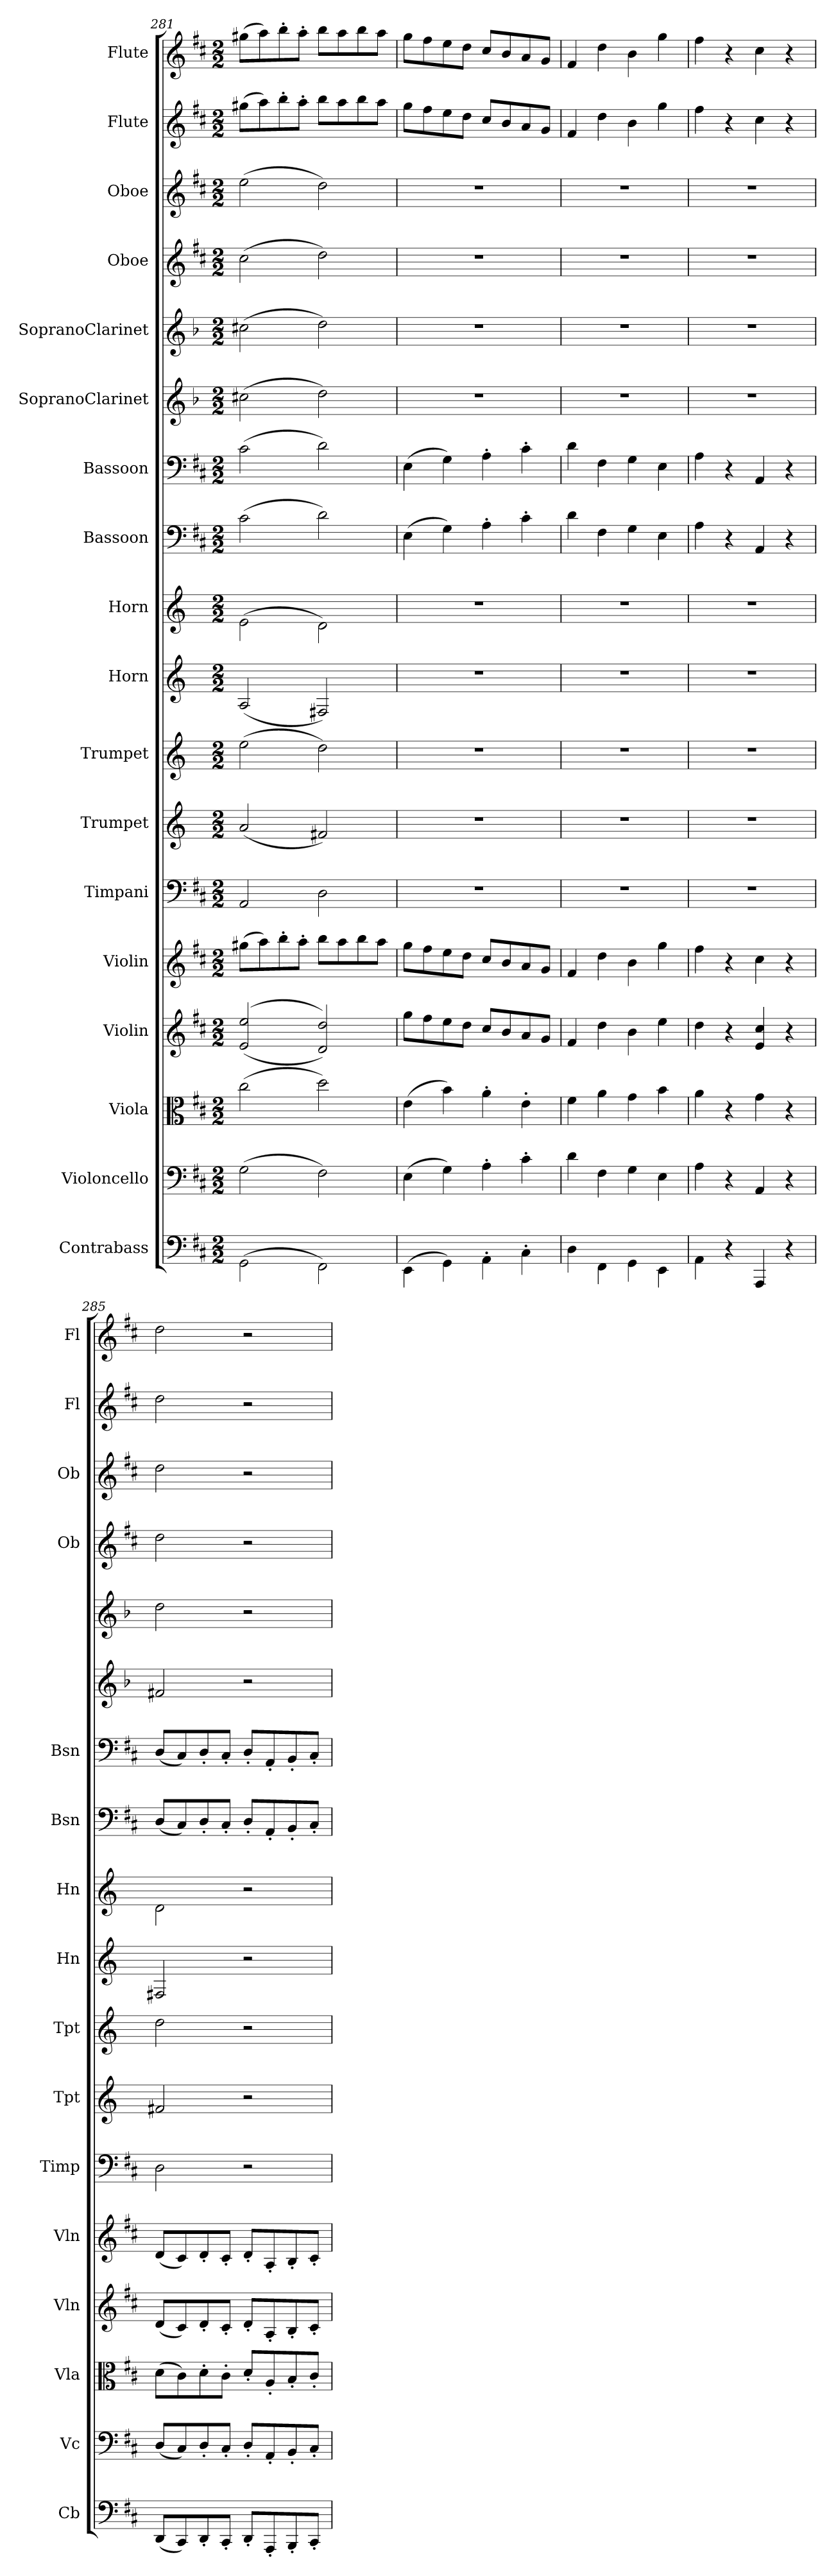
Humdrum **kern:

**kern	**kern	**kern	**kern	**kern	**kern	**kern	**kern	**kern	**kern	**kern	**kern	**kern	**kern	**kern	**kern	**kern	**kern
*part18	*part17	*part16	*part15	*part14	*part13	*part12	*part11	*part10	*part9	*part8	*part7	*part6	*part5	*part4	*part3	*part2	*part1
*staff18	*staff17	*staff16	*staff15	*staff14	*staff13	*staff12	*staff11	*staff10	*staff9	*staff8	*staff7	*staff6	*staff5	*staff4	*staff3	*staff2	*staff1
*I"Contrabass	*I"Violoncello	*I"Viola	*I"Violin	*I"Violin	*I"Timpani	*I"Trumpet	*I"Trumpet	*I"Horn	*I"Horn	*I"Bassoon	*I"Bassoon	*I"SopranoClarinet	*I"SopranoClarinet	*I"Oboe	*I"Oboe	*I"Flute	*I"Flute
*I'Cb	*I'Vc	*I'Vla	*I'Vln	*I'Vln	*I'Timp	*I'Tpt	*I'Tpt	*I'Hn	*I'Hn	*I'Bsn	*I'Bsn	*	*	*I'Ob	*I'Ob	*I'Fl	*I'Fl
*clefF4	*clefF4	*clefC3	*clefG2	*clefG2	*clefF4	*clefG2	*clefG2	*clefG2	*clefG2	*clefF4	*clefF4	*clefG2	*clefG2	*clefG2	*clefG2	*clefG2	*clefG2
*k[f#c#]	*k[f#c#]	*k[f#c#]	*k[f#c#]	*k[f#c#]	*k[f#c#]	*k[]	*k[]	*k[]	*k[]	*k[f#c#]	*k[f#c#]	*k[b-]	*k[b-]	*k[f#c#]	*k[f#c#]	*k[f#c#]	*k[f#c#]
*M2/2	*M2/2	*M2/2	*M2/2	*M2/2	*M2/2	*M2/2	*M2/2	*M2/2	*M2/2	*M2/2	*M2/2	*M2/2	*M2/2	*M2/2	*M2/2	*M2/2	*M2/2
=281	=281	=281	=281	=281	=281	=281	=281	=281	=281	=281	=281	=281	=281	=281	=281	=281	=281
(2GG\	(2G\	(2cc#\	(<(>2e/ 2ee/	(8gg#X\L	2AA/	(2a/	(2ee\	(2A/	(2e\	(2c#\	(2c#\	(2cc#X\	(2cc#X\	(2cc#\	(2ee\	(8gg#X\L	(8gg#X\L
.	.	.	.	8aa\)	.	.	.	.	.	.	.	.	.	.	.	8aa\)	8aa\)
.	.	.	.	8bb'\	.	.	.	.	.	.	.	.	.	.	.	8bb'\	8bb'\
.	.	.	.	8aa'\J	.	.	.	.	.	.	.	.	.	.	.	8aa'\J	8aa'\J
2FF#\)	2F#\)	2dd\)	2d/ 2dd/))	8bb\L	2D\	2f#X/)	2dd\)	2F#X/)	2d\)	2d\)	2d\)	2dd\)	2dd\)	2dd\)	2dd\)	8bb\L	8bb\L
.	.	.	.	8aa\	.	.	.	.	.	.	.	.	.	.	.	8aa\	8aa\
.	.	.	.	8bb\	.	.	.	.	.	.	.	.	.	.	.	8bb\	8bb\
.	.	.	.	8aa\J	.	.	.	.	.	.	.	.	.	.	.	8aa\J	8aa\J
=282	=282	=282	=282	=282	=282	=282	=282	=282	=282	=282	=282	=282	=282	=282	=282	=282	=282
(4EE\	(4E\	(4e\	8gg\L	8gg\L	1r	1r	1r	1r	1r	(4E\	(4E\	1r	1r	1r	1r	8gg\L	8gg\L
.	.	.	8ff#\	8ff#\	.	.	.	.	.	.	.	.	.	.	.	8ff#\	8ff#\
4GG\)	4G\)	4b\)	8ee\	8ee\	.	.	.	.	.	4G\)	4G\)	.	.	.	.	8ee\	8ee\
.	.	.	8dd\J	8dd\J	.	.	.	.	.	.	.	.	.	.	.	8dd\J	8dd\J
4AA'\	4A'\	4a'\	8cc#/L	8cc#/L	.	.	.	.	.	4A'\	4A'\	.	.	.	.	8cc#/L	8cc#/L
.	.	.	8b/	8b/	.	.	.	.	.	.	.	.	.	.	.	8b/	8b/
4C#'\	4c#'\	4e'\	8a/	8a/	.	.	.	.	.	4c#'\	4c#'\	.	.	.	.	8a/	8a/
.	.	.	8g/J	8g/J	.	.	.	.	.	.	.	.	.	.	.	8g/J	8g/J
=283	=283	=283	=283	=283	=283	=283	=283	=283	=283	=283	=283	=283	=283	=283	=283	=283	=283
4D\	4d\	4f#\	4f#/	4f#/	1r	1r	1r	1r	1r	4d\	4d\	1r	1r	1r	1r	4f#/	4f#/
4FF#\	4F#\	4a\	4dd\	4dd\	.	.	.	.	.	4F#\	4F#\	.	.	.	.	4dd\	4dd\
4GG\	4G\	4g\	4b\	4b\	.	.	.	.	.	4G\	4G\	.	.	.	.	4b\	4b\
4EE\	4E\	4b\	4ee\	4gg\	.	.	.	.	.	4E\	4E\	.	.	.	.	4gg\	4gg\
=284	=284	=284	=284	=284	=284	=284	=284	=284	=284	=284	=284	=284	=284	=284	=284	=284	=284
4AA\	4A\	4a\	4dd\	4ff#\	1r	1r	1r	1r	1r	4A\	4A\	1r	1r	1r	1r	4ff#\	4ff#\
4r	4r	4r	4r	4r	.	.	.	.	.	4r	4r	.	.	.	.	4r	4r
4AAA/	4AA/	4g\	4e/ 4cc#/	4cc#\	.	.	.	.	.	4AA/	4AA/	.	.	.	.	4cc#\	4cc#\
4r	4r	4r	4r	4r	.	.	.	.	.	4r	4r	.	.	.	.	4r	4r
=285	=285	=285	=285	=285	=285	=285	=285	=285	=285	=285	=285	=285	=285	=285	=285	=285	=285
(8DD/L	(8D/L	(8d\L	(8d/L	(8d/L	2D\	2f#X/	2dd\	2F#X/	2d\	(8D/L	(8D/L	2f#X/	2dd\	2dd\	2dd\	2dd\	2dd\
8CC#/)	8C#/)	8c#\)	8c#/)	8c#/)	.	.	.	.	.	8C#/)	8C#/)	.	.	.	.	.	.
8DD'/	8D'/	8d'\	8d'/	8d'/	.	.	.	.	.	8D'/	8D'/	.	.	.	.	.	.
8CC#'/J	8C#'/J	8c#'\J	8c#'/J	8c#'/J	.	.	.	.	.	8C#'/J	8C#'/J	.	.	.	.	.	.
8DD'/L	8D'/L	8d'/L	8d'/L	8d'/L	2r	2r	2r	2r	2r	8D'/L	8D'/L	2r	2r	2r	2r	2r	2r
8AAA'/	8AA'/	8A'/	8A'/	8A'/	.	.	.	.	.	8AA'/	8AA'/	.	.	.	.	.	.
8BBB'/	8BB'/	8B'/	8B'/	8B'/	.	.	.	.	.	8BB'/	8BB'/	.	.	.	.	.	.
8CC#'/J	8C#'/J	8c#'/J	8c#'/J	8c#'/J	.	.	.	.	.	8C#'/J	8C#'/J	.	.	.	.	.	.
=	=	=	=	=	=	=	=	=	=	=	=	=	=	=	=	=	=
*-	*-	*-	*-	*-	*-	*-	*-	*-	*-	*-	*-	*-	*-	*-	*-	*-	*-
